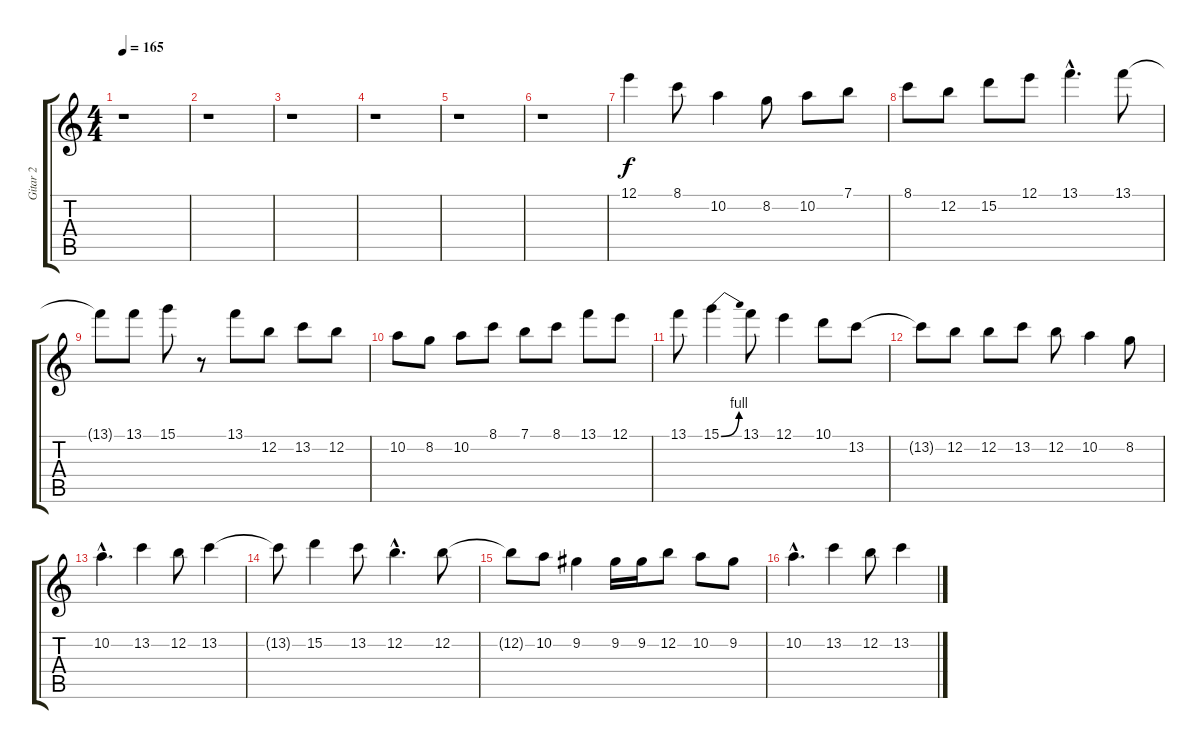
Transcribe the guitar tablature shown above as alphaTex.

\track ("Gitar 2" "Gitar 2") {instrument overdrivenguitar}
\staff {score tabs}
\tuning (E4 B3 G3 D3 A2 E2) {hide}
\ts (4 4)
\tempo 165
\clef g2
\ks c
r.1{dy f instrument overdrivenguitar} |
r.1 |
r.1 |
r.1 |
r.1 |
r.1 |
12.1.4 8.1.8 10.2.4 8.2.8 10.2.8 7.1.8 |
8.1.8 12.2.8 15.2.8 12.1.8 13.1{hac}.4{d} 13.1.8 |
13.1{t}.8 13.1.8 15.1.8 r.8 13.1.8 12.2.8 13.2.8 12.2.8 |
10.2.8 8.2.8 10.2.8 8.1.8 7.1.8 8.1.8 13.1.8 12.1.8 |
13.1.8 15.1{be (bend 0 0 60 4)}.4 13.1.8 12.1.4 10.1.8 13.2.8 |
13.2{t}.8 12.2.8 12.2.8 13.2.8 12.2.8 10.2.4 8.2.8 |
10.2{hac}.4{d} 13.2.4 12.2.8 13.2.4 |
13.2{t}.8 15.2.4 13.2.8 12.2{hac}.4{d} 12.2.8 |
12.2{t}.8 10.2.8 9.2.4 9.2.16 9.2.16 12.2.8 10.2.8 9.2.8 |
10.2{hac}.4{d} 13.2.4 12.2.8 13.2.4
